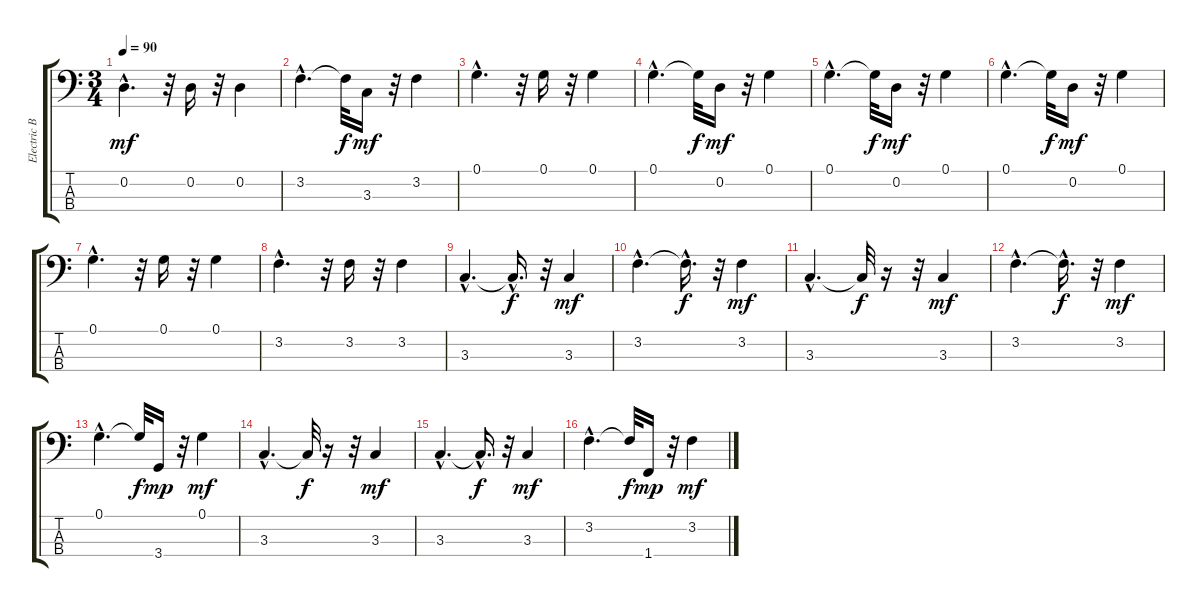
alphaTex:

\track ("Electric Bass" "Electric B") {instrument electricbassfinger}
\staff {score tabs}
\tuning (G2 D2 A1 E1) {hide}
\ts (3 4)
\tempo 90
\clef f4
\ks c
0.2{hac}.4{d dy mf} r.32 0.2.16 r.32 0.2.4 |
3.2{hac}.4{d} 3.2{t}.32{dy f} 3.3.16{dy mf} r.32 3.2.4 |
0.1{hac}.4{d} r.32 0.1.16 r.32 0.1.4 |
0.1{hac}.4{d} 0.1{t}.32{dy f} 0.2.16{dy mf} r.32 0.1.4 |
0.1{hac}.4{d} 0.1{t}.32{dy f} 0.2.16{dy mf} r.32 0.1.4 |
0.1{hac}.4{d} 0.1{t}.32{dy f} 0.2.16{dy mf} r.32 0.1.4 |
0.1{hac}.4{d} r.32 0.1.16 r.32 0.1.4 |
3.2{hac}.4{d} r.32 3.2.16 r.32 3.2.4 |
3.3{hac}.4{d} 3.3{hac t}.16{d dy f} r.32 3.3.4{dy mf} |
3.2{hac}.4{d} 3.2{hac t}.16{d dy f} r.32 3.2.4{dy mf} |
3.3{hac}.4{d} 3.3{t}.32{dy f} r.16 r.32 3.3.4{dy mf} |
3.2{hac}.4{d} 3.2{hac t}.16{d dy f} r.32 3.2.4{dy mf} |
0.1{hac}.4{d} 0.1{t}.32{dy f} 3.4.16{dy mp} r.32 0.1.4{dy mf} |
3.3{hac}.4{d} 3.3{t}.32{dy f} r.16 r.32 3.3.4{dy mf} |
3.3{hac}.4{d} 3.3{hac t}.16{d dy f} r.32 3.3.4{dy mf} |
3.2{hac}.4{d} 3.2{t}.32{dy f} 1.4.16{dy mp} r.32 3.2.4{dy mf}
